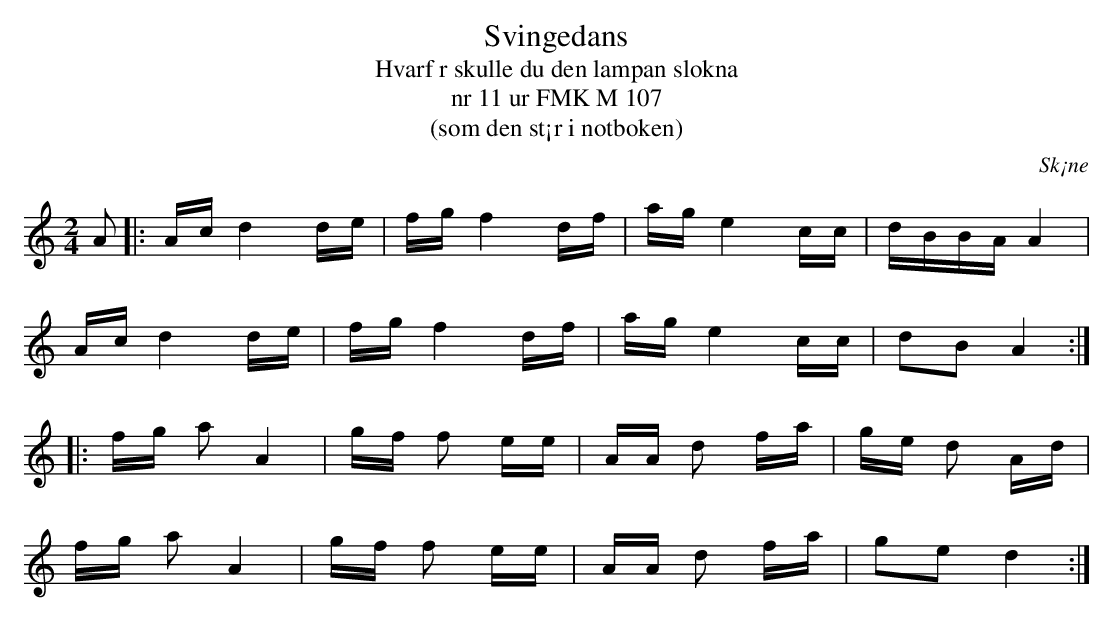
X:1
T:Svingedans
T:Hvarf r skulle du den lampan slokna
T:nr 11 ur FMK M 107
T:(som den st¡r i notboken)
O:Sk¡ne
M:2/4
L:1/16
K:C
A2 |: Ac d4 de | fg f4 df | ag e4 cc | dBBA A4 |
      Ac d4 de | fg f4 df | ag e4 cc | d2B2 A4 :|
|: fg a2 A4 | gf f2 ee | AA d2 fa | ge d2 Ad |
   fg a2 A4 | gf f2 ee | AA d2 fa | g2e2 d4 :|
